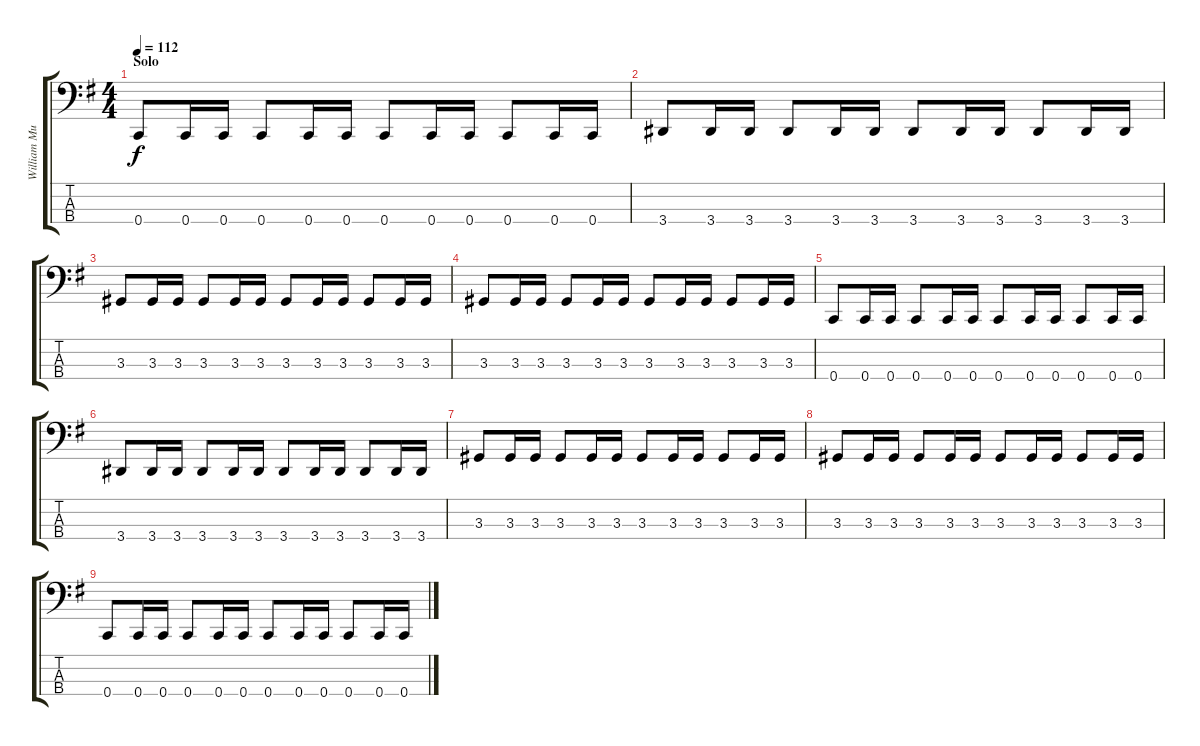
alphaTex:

\track ("William Murderface" "William Mu") {instrument electricbassfinger}
\staff {score tabs}
\tuning (Eb2 Bb1 F1 C1) {hide}
\ts (4 4)
\section ("" "Solo")
\tempo 112
\clef f4
\ks eminor
0.4.8{dy f} 0.4.16 0.4.16 0.4.8 0.4.16 0.4.16 0.4.8 0.4.16 0.4.16 0.4.8 0.4.16 0.4.16 |
3.4.8 3.4.16 3.4.16 3.4.8 3.4.16 3.4.16 3.4.8 3.4.16 3.4.16 3.4.8 3.4.16 3.4.16 |
3.3.8 3.3.16 3.3.16 3.3.8 3.3.16 3.3.16 3.3.8 3.3.16 3.3.16 3.3.8 3.3.16 3.3.16 |
3.3.8 3.3.16 3.3.16 3.3.8 3.3.16 3.3.16 3.3.8 3.3.16 3.3.16 3.3.8 3.3.16 3.3.16 |
0.4.8 0.4.16 0.4.16 0.4.8 0.4.16 0.4.16 0.4.8 0.4.16 0.4.16 0.4.8 0.4.16 0.4.16 |
3.4.8 3.4.16 3.4.16 3.4.8 3.4.16 3.4.16 3.4.8 3.4.16 3.4.16 3.4.8 3.4.16 3.4.16 |
3.3.8 3.3.16 3.3.16 3.3.8 3.3.16 3.3.16 3.3.8 3.3.16 3.3.16 3.3.8 3.3.16 3.3.16 |
3.3.8 3.3.16 3.3.16 3.3.8 3.3.16 3.3.16 3.3.8 3.3.16 3.3.16 3.3.8 3.3.16 3.3.16 |
0.4.8 0.4.16 0.4.16 0.4.8 0.4.16 0.4.16 0.4.8 0.4.16 0.4.16 0.4.8 0.4.16 0.4.16
